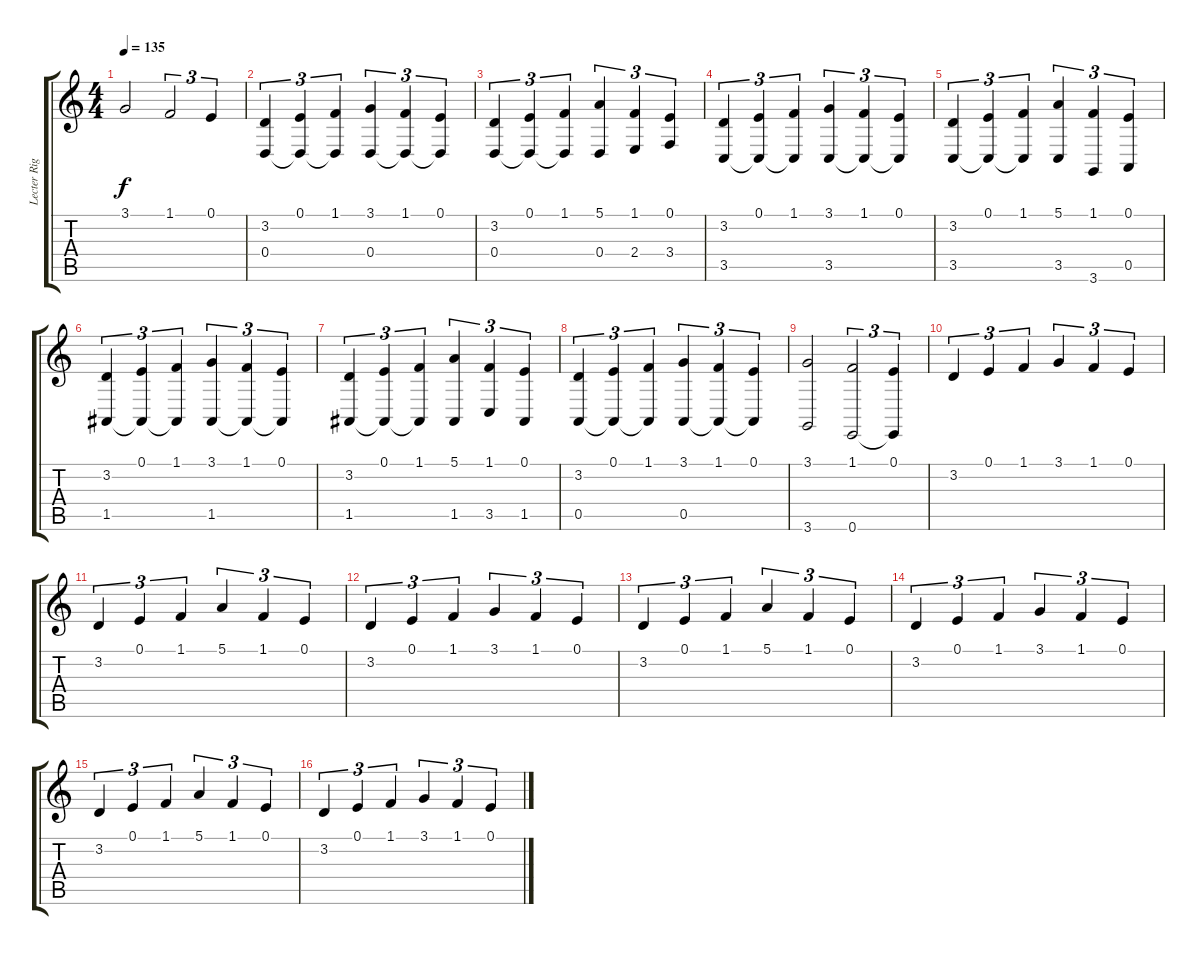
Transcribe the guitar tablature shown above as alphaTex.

\track ("Lecter Right" "Lecter Rig") {instrument brightacousticpiano}
\staff {score tabs}
\tuning (E4 B3 G3 D3 A2 E2) {hide}
\ts (4 4)
\tempo 135
\clef g2
\ks c
3.1.2{dy f} 1.1.2{tu (3 2)} 0.1.4{tu (3 2)} |
(3.2 0.4).4{tu (3 2)} (0.1 0.4{t}).4{tu (3 2)} (1.1 0.4{t}).4{tu (3 2)} (3.1 0.4).4{tu (3 2)} (1.1 0.4{t}).4{tu (3 2)} (0.1 0.4{t}).4{tu (3 2)} |
(3.2 0.4).4{tu (3 2)} (0.1 0.4{t}).4{tu (3 2)} (1.1 0.4{t}).4{tu (3 2)} (5.1 0.4).4{tu (3 2)} (1.1 2.4).4{tu (3 2)} (0.1 3.4).4{tu (3 2)} |
(3.2 3.5).4{tu (3 2)} (0.1 3.5{t}).4{tu (3 2)} (1.1 3.5{t}).4{tu (3 2)} (3.1 3.5).4{tu (3 2)} (1.1 3.5{t}).4{tu (3 2)} (0.1 3.5{t}).4{tu (3 2)} |
(3.2 3.5).4{tu (3 2)} (0.1 3.5{t}).4{tu (3 2)} (1.1 3.5{t}).4{tu (3 2)} (5.1 3.5).4{tu (3 2)} (1.1 3.6).4{tu (3 2)} (0.1 0.5).4{tu (3 2)} |
(3.2 1.5).4{tu (3 2)} (0.1 1.5{t}).4{tu (3 2)} (1.1 1.5{t}).4{tu (3 2)} (3.1 1.5).4{tu (3 2)} (1.1 1.5{t}).4{tu (3 2)} (0.1 1.5{t}).4{tu (3 2)} |
(3.2 1.5).4{tu (3 2)} (0.1 1.5{t}).4{tu (3 2)} (1.1 1.5{t}).4{tu (3 2)} (5.1 1.5).4{tu (3 2)} (1.1 3.5).4{tu (3 2)} (0.1 1.5).4{tu (3 2)} |
(3.2 0.5).4{tu (3 2)} (0.1 0.5{t}).4{tu (3 2)} (1.1 0.5{t}).4{tu (3 2)} (3.1 0.5).4{tu (3 2)} (1.1 0.5{t}).4{tu (3 2)} (0.1 0.5{t}).4{tu (3 2)} |
(3.1 3.6).2 (1.1 0.6).2{tu (3 2)} (0.1 0.6{t}).4{tu (3 2)} |
3.2.4{tu (3 2)} 0.1.4{tu (3 2)} 1.1.4{tu (3 2)} 3.1.4{tu (3 2)} 1.1.4{tu (3 2)} 0.1.4{tu (3 2)} |
3.2.4{tu (3 2)} 0.1.4{tu (3 2)} 1.1.4{tu (3 2)} 5.1.4{tu (3 2)} 1.1.4{tu (3 2)} 0.1.4{tu (3 2)} |
3.2.4{tu (3 2)} 0.1.4{tu (3 2)} 1.1.4{tu (3 2)} 3.1.4{tu (3 2)} 1.1.4{tu (3 2)} 0.1.4{tu (3 2)} |
3.2.4{tu (3 2)} 0.1.4{tu (3 2)} 1.1.4{tu (3 2)} 5.1.4{tu (3 2)} 1.1.4{tu (3 2)} 0.1.4{tu (3 2)} |
3.2.4{tu (3 2)} 0.1.4{tu (3 2)} 1.1.4{tu (3 2)} 3.1.4{tu (3 2)} 1.1.4{tu (3 2)} 0.1.4{tu (3 2)} |
3.2.4{tu (3 2)} 0.1.4{tu (3 2)} 1.1.4{tu (3 2)} 5.1.4{tu (3 2)} 1.1.4{tu (3 2)} 0.1.4{tu (3 2)} |
3.2.4{tu (3 2)} 0.1.4{tu (3 2)} 1.1.4{tu (3 2)} 3.1.4{tu (3 2)} 1.1.4{tu (3 2)} 0.1.4{tu (3 2)}
